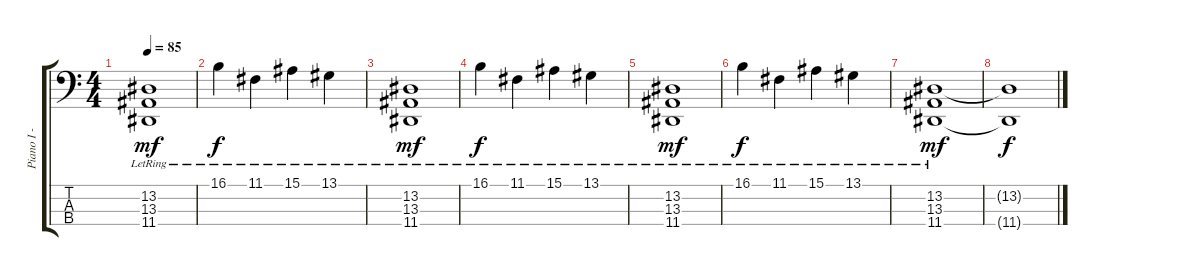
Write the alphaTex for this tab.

\track ("Piano I - ???" "Piano I - ") {instrument acousticgrandpiano}
\staff {score tabs}
\tuning (G2 D2 A1 E1) {hide}
\ts (4 4)
\tempo 85
\clef f4
\ks c
(13.2{lr} 13.3{lr} 11.4{lr}).1{dy mf} |
16.1{lr}.4{dy f} 11.1{lr}.4 15.1{lr}.4 13.1{lr}.4 |
(13.2{lr} 13.3{lr} 11.4{lr}).1{dy mf} |
16.1{lr}.4{dy f} 11.1{lr}.4 15.1{lr}.4 13.1{lr}.4 |
(13.2{lr} 13.3{lr} 11.4{lr}).1{dy mf} |
16.1{lr}.4{dy f} 11.1{lr}.4 15.1{lr}.4 13.1{lr}.4 |
(13.2{lr} 13.3{lr} 11.4{lr}).1{dy mf} |
(13.2{t} 11.4{t}).1{dy f}
